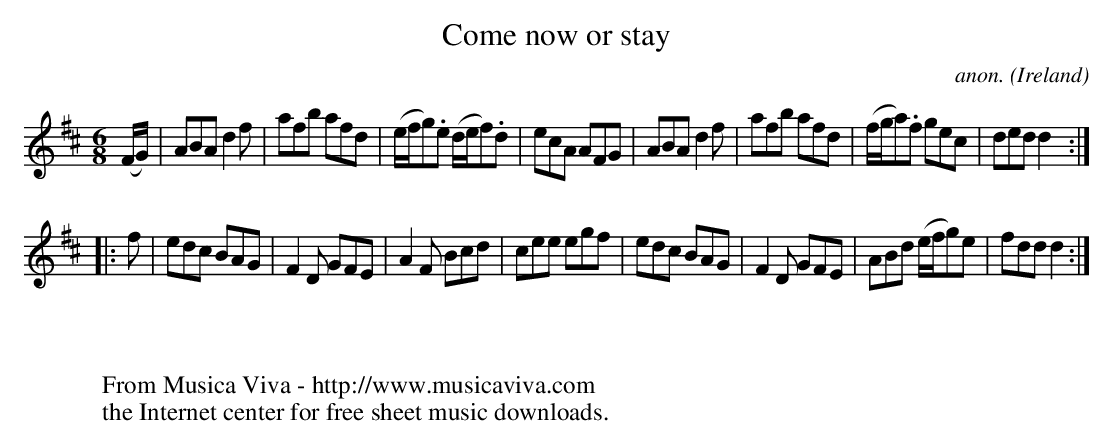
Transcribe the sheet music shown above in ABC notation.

X:1
T:Come now or stay
C:anon.
O:Ireland
M:6/8
L:1/8
K:D
(F/G/)|ABA d2f|afb afd|(e/f/g).e (d/e/f).d|ecA AFG|ABA d2f|afb afd|(f/g/a).f gec|ded d2:|
|:f|edc BAG|F2D GFE|A2F Bcd|cee egf|edc BAG|F2D GFE|ABd (e/f/g)e|fdd d2:|
W:
W:
W: From Musica Viva - http://www.musicaviva.com
W: the Internet center for free sheet music downloads.
